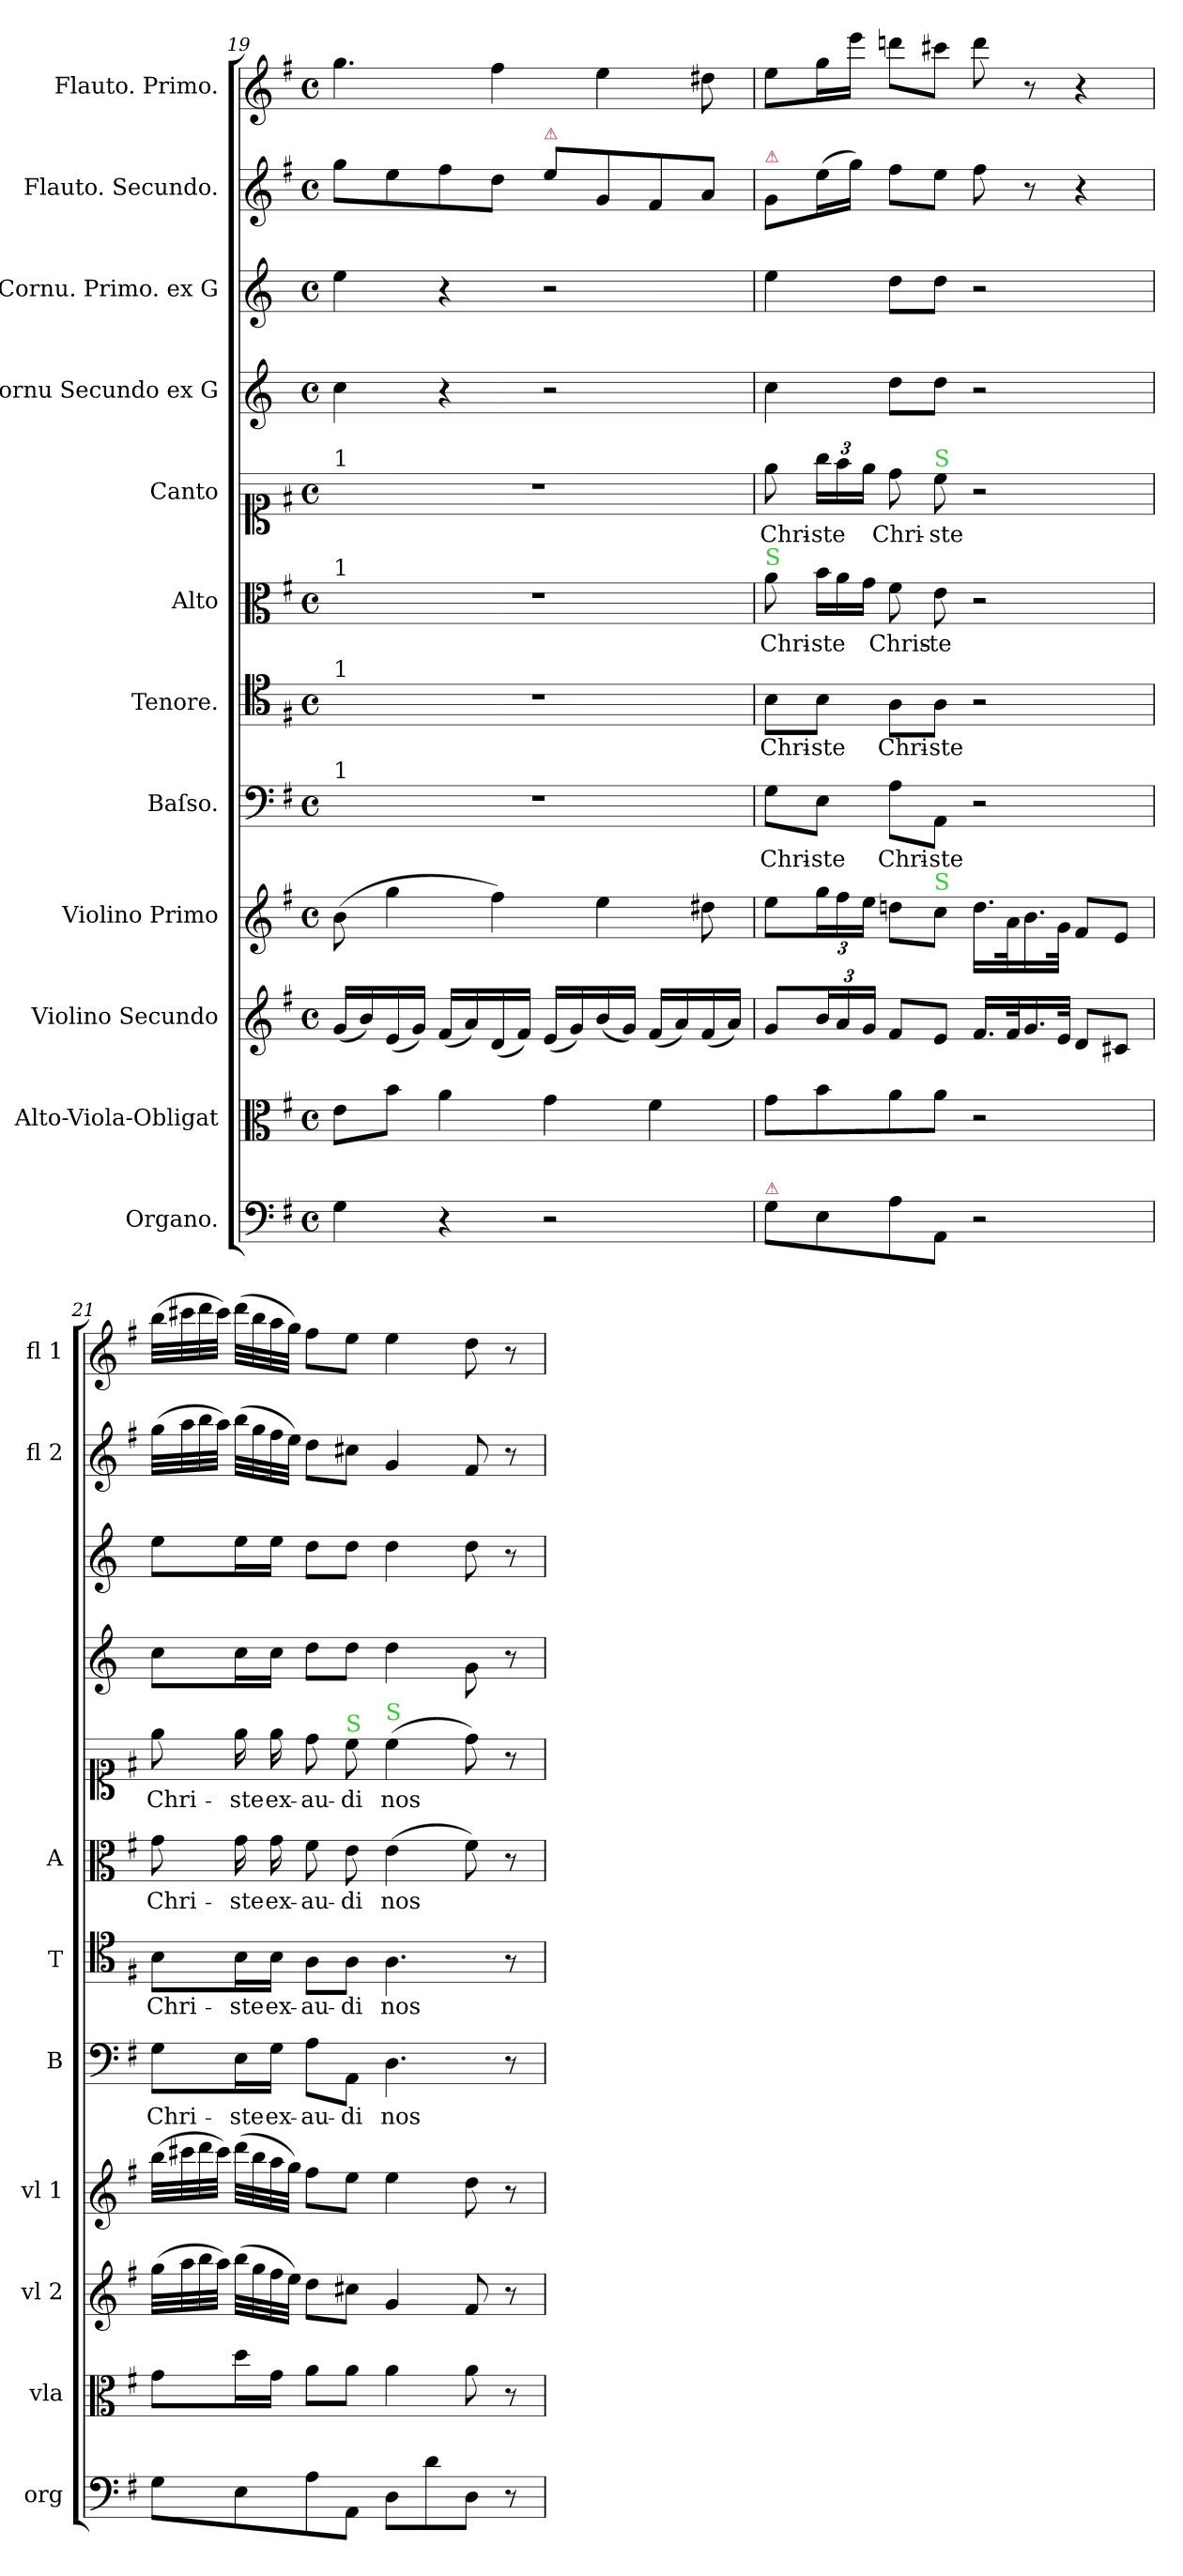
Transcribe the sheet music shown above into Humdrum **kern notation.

**kern	**kern	**kern	**dynam	**kern	**dynam	**kern	**text	**kern	**text	**kern	**text	**kern	**text	**kern	**dynam	**kern	**dynam	**kern	**dynam	**kern	**dynam
*part12	*part11	*part10	*part10	*part9	*part9	*part8	*part8	*part7	*part7	*part6	*part6	*part5	*part5	*part4	*part4	*part3	*part3	*part2	*part2	*part1	*part1
*staff12	*staff11	*staff10	*staff10	*staff9	*staff9	*staff8	*staff8	*staff7	*staff7	*staff6	*staff6	*staff5	*staff5	*staff4	*staff4	*staff3	*staff3	*staff2	*staff2	*staff1	*staff1
*I"Organo.	*I"Alto-Viola-Obligat	*I"Violino Secundo	*	*I"Violino Primo	*	*I"Baſso.	*	*I"Tenore.	*	*I"Alto	*	*I"Canto	*	*I"Cornu Secundo ex G	*	*I"Cornu. Primo. ex G	*	*I"Flauto. Secundo.	*	*I"Flauto. Primo.	*
*I'org	*I'vla	*I'vl 2	*	*I'vl 1	*	*I'B	*	*I'T	*	*I'A	*	*	*	*	*	*	*	*I'fl 2	*	*I'fl 1	*
*clefF4	*clefC3	*clefG2	*	*clefG2	*	*clefF4	*	*clefC4	*	*clefC3	*	*clefC1	*	*clefG2	*	*clefG2	*	*clefG2	*	*clefG2	*
*	*	*	*	*	*	*	*	*	*	*	*	*	*	*ITrd3c5	*	*ITrd3c5	*	*	*	*	*
*k[f#]	*k[f#]	*k[f#]	*	*k[f#]	*	*k[f#]	*	*k[f#]	*	*k[f#]	*	*k[f#]	*	*k[f#]	*	*k[f#]	*	*k[f#]	*	*k[f#]	*
*G:	*G:	*G:	*	*G:	*	*G:	*	*G:	*	*G:	*	*G:	*	*G:	*	*G:	*	*G:	*	*G:	*
*M4/4	*M4/4	*M4/4	*	*M4/4	*	*M4/4	*	*M4/4	*	*M4/4	*	*M4/4	*	*M4/4	*	*M4/4	*	*M4/4	*	*M4/4	*
*met(c)	*met(c)	*met(c)	*	*met(c)	*	*met(c)	*	*met(c)	*	*met(c)	*	*met(c)	*	*met(c)	*	*met(c)	*	*met(c)	*	*met(c)	*
=19	=19	=19	=19	=19	=19	=19	=19	=19	=19	=19	=19	=19	=19	=19	=19	=19	=19	=19	=19	=19	=19
!	!	!	!	!	!	!	!	!	!	!	!	!LO:TX:a:t=1	!	!	!	!	!	!	!	!	!
!	!	!	!	!	!	!	!	!	!	!LO:TX:a:t=1	!	!	!	!	!	!	!	!	!	!	!
!	!	!	!	!	!	!	!	!LO:TX:a:t=1	!	!	!	!	!	!	!	!	!	!	!	!	!
!	!	!	!	!	!	!LO:TX:a:t=1	!	!	!	!	!	!	!	!	!	!	!	!	!	!	!
4G\	8e\L	(16g/LL	.	(>8b\	.	1r	.	1r	.	1r	.	1r	.	4g\	.	4b\	.	8gg\L	.	4.gg\	.
.	.	16b/)	.	.	.	.	.	.	.	.	.	.	.	.	.	.	.	.	.	.	.
.	8b\J	(16e/	.	4gg\	.	.	.	.	.	.	.	.	.	.	.	.	.	8ee\	.	.	.
.	.	16g/JJ)	.	.	.	.	.	.	.	.	.	.	.	.	.	.	.	.	.	.	.
4r	4a\	(16f#/LL	.	.	.	.	.	.	.	.	.	.	.	4r	.	4r	.	8ff#\	.	.	.
.	.	16a/)	.	.	.	.	.	.	.	.	.	.	.	.	.	.	.	.	.	.	.
.	.	(16d/	.	4ff#\)	.	.	.	.	.	.	.	.	.	.	.	.	.	8dd\J	.	4ff#\	.
.	.	16f#/JJ)	.	.	.	.	.	.	.	.	.	.	.	.	.	.	.	.	.	.	.
!	!	!	!	!	!	!	!	!	!	!	!	!	!	!	!	!	!	!LO:TX:a:color=crimson:t=⚠	!	!	!
2r	4g\	(16e/LL	.	.	.	.	.	.	.	.	.	.	.	2r	.	2r	.	8ee\L	.	.	.
.	.	16g/)	.	.	.	.	.	.	.	.	.	.	.	.	.	.	.	.	.	.	.
.	.	(16b/	.	4ee\	.	.	.	.	.	.	.	.	.	.	.	.	.	8g/	.	4ee\	.
.	.	16g/JJ)	.	.	.	.	.	.	.	.	.	.	.	.	.	.	.	.	.	.	.
.	4f#\	(16f#/LL	.	.	.	.	.	.	.	.	.	.	.	.	.	.	.	8f#/	.	.	.
.	.	16a/)	.	.	.	.	.	.	.	.	.	.	.	.	.	.	.	.	.	.	.
.	.	(16f#/	.	8dd#X\	.	.	.	.	.	.	.	.	.	.	.	.	.	8a/J	.	8dd#X\	.
.	.	16a/JJ)	.	.	.	.	.	.	.	.	.	.	.	.	.	.	.	.	.	.	.
=20	=20	=20	=20	=20	=20	=20	=20	=20	=20	=20	=20	=20	=20	=20	=20	=20	=20	=20	=20	=20	=20
!	!	!	!	!	!	!	!	!	!	!	!	!	!	!	!	!	!	!LO:TX:a:color=crimson:t=⚠	!	!	!
!	!	!	!	!	!	!	!	!	!	!LO:TX:a:color=limegreen:t=S	!	!	!	!	!	!	!	!	!	!	!
!LO:TX:a:color=crimson:t=⚠	!	!	!	!	!	!	!	!	!	!	!	!	!	!	!	!	!	!	!	!	!
!	!	!	!	!	!	!	!	!	!	!	!	!	!	!	!LO:DY:b	!	!LO:DY:b	!	!LO:DY:b	!	!LO:DY:b
8G\L	8g\L	8g/L	.	8ee\L	.	8G\L	Chri-	8B\L	Chri-	8a\	Chri-	8ee\	Chri-	4g\	piano	4b\	piano	8g/L	piano	8ee\L	piano
*	*	*	*	*	*	*	*	*	*	*Xtuplet	*	*	*	*	*	*	*	*	*	*	*
8E\	8b\	24b/L	.	24gg\L	.	8E\J	-ste	8B\J	-ste	24b\LL	-ste	24gg\LL	-ste	.	.	.	.	(16ee\L	.	16gg\L	.
.	.	24a/	.	24ff#\	.	.	.	.	.	24a\	.	24ff#\	.	.	.	.	.	.	.	.	.
.	.	.	.	.	.	.	.	.	.	.	.	.	.	.	.	.	.	16gg\JJ)	.	16eee\JJ	.
.	.	24g/JJ	.	24ee\JJ	.	.	.	.	.	24g\JJ	.	24ee\JJ	.	.	.	.	.	.	.	.	.
!	!	!	!	!	!	!	!LO:LY:i	!	!LO:LY:i	!	!	!	!	!	!	!	!	!	!	!	!
8A\	8a\	8f#/L	.	8ddn\L	.	8A\L	Chri-	8A\L	Chri-	8f#\	Chris-	8dd\	Chri-	8a\L	.	8a\L	.	8ff#\L	.	8dddn\L	.
!	!	!	!	!	!	!	!	!	!	!	!	!LO:TX:a:color=limegreen:t=S	!	!	!	!	!	!	!	!	!
!	!	!	!	!LO:TX:a:color=limegreen:t=S	!	!	!	!	!	!	!	!	!	!	!	!	!	!	!	!	!
!	!	!	!	!	!	!	!LO:LY:i	!	!LO:LY:i	!	!	!	!	!	!	!	!	!	!	!	!
8AA/J	8a\J	8e/J	.	8cc\J	.	8AA\J	-ste	8A\J	-ste	8e\	-te	8cc\	-ste	8a\J	.	8a\J	.	8ee\J	.	8ccc#X\J	.
!	!	!	!LO:DY:b	!	!LO:DY:b	!	!	!	!	!	!	!	!	!	!	!	!	!	!	!	!
2r	2r	16.f#/LL	piano	16.dd\LL	piano	2r	.	2r	.	2r	.	2r	.	2r	.	2r	.	8ff#\	.	8ddd\	.
.	.	32f#/K	.	32a\K	.	.	.	.	.	.	.	.	.	.	.	.	.	.	.	.	.
.	.	16.g/	.	16.b\	.	.	.	.	.	.	.	.	.	.	.	.	.	8r	.	8r	.
.	.	32e/JJk	.	32g\JJk	.	.	.	.	.	.	.	.	.	.	.	.	.	.	.	.	.
.	.	8d/L	.	8f#/L	.	.	.	.	.	.	.	.	.	.	.	.	.	4r	.	4r	.
.	.	8c#X/J	.	8e/J	.	.	.	.	.	.	.	.	.	.	.	.	.	.	.	.	.
=21	=21	=21	=21	=21	=21	=21	=21	=21	=21	=21	=21	=21	=21	=21	=21	=21	=21	=21	=21	=21	=21
!	!	!	!LO:DY:b	!	!LO:DY:b	!	!	!	!	!	!	!	!	!	!	!	!LO:DY:b	!	!LO:DY:b	!	!LO:DY:b
8G\L	8g\L	(32gg\LLL	forte	(32bb\LLL	forte	8G\L	Chri-	8B\L	Chri-	8g\	Chri-	8ee\	Chri-	8g\L	.	8b\L	for	(32gg\LLL	for	(32bb\LLL	forte
.	.	32aa\	.	32ccc#X\	.	.	.	.	.	.	.	.	.	.	.	.	.	32aa\	.	32ccc#X\	.
.	.	32bb\	.	32ddd\	.	.	.	.	.	.	.	.	.	.	.	.	.	32bb\	.	32ddd\	.
.	.	32aa\JJJ)	.	32ccc#\JJJ)	.	.	.	.	.	.	.	.	.	.	.	.	.	32aa\JJJ)	.	32ccc#\JJJ)	.
8E\	16dd\L	(32bb\LLL	.	(32ddd\LLL	.	16E\L	-ste	16B\L	-ste	16g\	-ste	16ee\	-ste	16g\L	.	16b\L	.	(32bb\LLL	.	(32ddd\LLL	.
.	.	32gg\	.	32bb\	.	.	.	.	.	.	.	.	.	.	.	.	.	32gg\	.	32bb\	.
!	!	!	!	!	!	!	!	!	!	!	!	!	!	!	!LO:DY:b	!	!	!	!	!	!
.	16g\JJ	32ff#\	.	32aa\	.	16G\JJ	ex-	16B\JJ	ex-	16g\	ex-	16ee\	ex-	16g\JJ	for	16b\JJ	.	32ff#\	.	32aa\	.
.	.	32ee\JJJ)	.	32gg\JJJ)	.	.	.	.	.	.	.	.	.	.	.	.	.	32ee\JJJ)	.	32gg\JJJ)	.
8A\	8a\L	8dd\L	.	8ff#\L	.	8A\L	-au-	8A\L	-au-	8f#\	-au-	8dd\	-au-	8a\L	.	8a\L	.	8dd\L	.	8ff#\L	.
!	!	!	!	!	!	!	!	!	!	!	!	!LO:TX:a:color=limegreen:t=S	!	!	!	!	!	!	!	!	!
8AA/J	8a\J	8cc#X\J	.	8ee\J	.	8AA\J	-di	8A\J	-di	8e\	-di	8cc\	-di	8a\J	.	8a\J	.	8cc#X\J	.	8ee\J	.
!	!	!	!	!	!	!	!	!	!	!	!	!LO:TX:a:color=limegreen:t=S	!	!	!	!	!	!	!	!	!
8D\L	4a\	4g/	.	4ee\	.	4.D\	nos	4.A\	nos	(4e\	nos	(4cc\	nos	4a\	.	4a\	.	4g/	.	4ee\	.
8d\	.	.	.	.	.	.	.	.	.	.	.	.	.	.	.	.	.	.	.	.	.
8D\J	8a\	8f#/	.	8dd\	.	.	.	.	.	8f#\)	.	8dd\)	.	8d\	.	8a\	.	8f#/	.	8dd\	.
8r	8r	8r	.	8r	.	8r	.	8r	.	8r	.	8r	.	8r	.	8r	.	8r	.	8r	.
=	=	=	=	=	=	=	=	=	=	=	=	=	=	=	=	=	=	=	=	=	=
*-	*-	*-	*-	*-	*-	*-	*-	*-	*-	*-	*-	*-	*-	*-	*-	*-	*-	*-	*-	*-	*-
